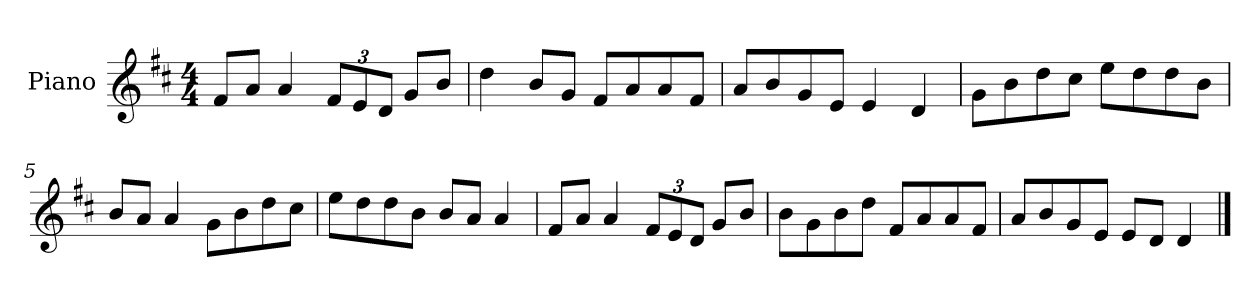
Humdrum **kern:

**kern
*part1
*staff1
*I"Piano
*I'P-no
*clefG2
*k[f#c#]
*M4/4
*MM90
=1
8f#/L
8a/J
4a/
*Xbrackettup
12f#/L
12e/
12d/J
8g/L
8b/J
=2
4dd\
8b/L
8g/J
8f#/L
8a/
8a/
8f#/J
=3
8a/L
8b/
8g/
8e/J
4e/
4d/
=4
8g\L
8b\
8dd\
8cc#\J
8ee\L
8dd\
8dd\
8b\J
=5
8b/L
8a/J
4a/
8g\L
8b\
8dd\
8cc#\J
!!LO:LB:g=z
=6
8ee\L
8dd\
8dd\
8b\J
8b/L
8a/J
4a/
=7
8f#/L
8a/J
4a/
12f#/L
12e/
12d/J
8g/L
8b/J
=8
8b\L
8g\
8b\
8dd\J
8f#/L
8a/
8a/
8f#/J
=9
8a/L
8b/
8g/
8e/J
8e/L
8d/J
4d/
==
*-
